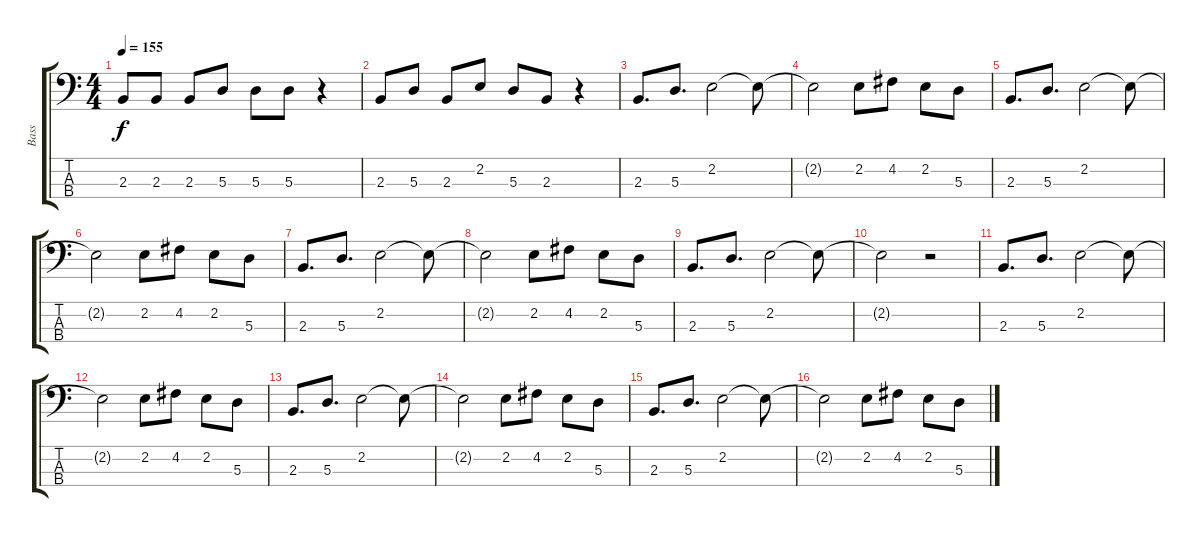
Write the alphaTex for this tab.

\track ("Bass" "Bass") {instrument electricbassfinger}
\staff {score tabs}
\tuning (G2 D2 A1 E1) {hide}
\ts (4 4)
\tempo 155
\clef f4
\ks c
2.3.8{dy f} 2.3.8 2.3.8 5.3.8 5.3.8 5.3.8 r.4 |
2.3.8 5.3.8 2.3.8 2.2.8 5.3.8 2.3.8 r.4 |
2.3.8{d} 5.3.8{d} 2.2.2 2.2{t}.8 |
2.2{t}.2 2.2.8 4.2.8 2.2.8 5.3.8 |
2.3.8{d} 5.3.8{d} 2.2.2 2.2{t}.8 |
2.2{t}.2 2.2.8 4.2.8 2.2.8 5.3.8 |
2.3.8{d} 5.3.8{d} 2.2.2 2.2{t}.8 |
2.2{t}.2 2.2.8 4.2.8 2.2.8 5.3.8 |
2.3.8{d} 5.3.8{d} 2.2.2 2.2{t}.8 |
2.2{t}.2 r.2 |
2.3.8{d} 5.3.8{d} 2.2.2 2.2{t}.8 |
2.2{t}.2 2.2.8 4.2.8 2.2.8 5.3.8 |
2.3.8{d} 5.3.8{d} 2.2.2 2.2{t}.8 |
2.2{t}.2 2.2.8 4.2.8 2.2.8 5.3.8 |
2.3.8{d} 5.3.8{d} 2.2.2 2.2{t}.8 |
2.2{t}.2 2.2.8 4.2.8 2.2.8 5.3.8
